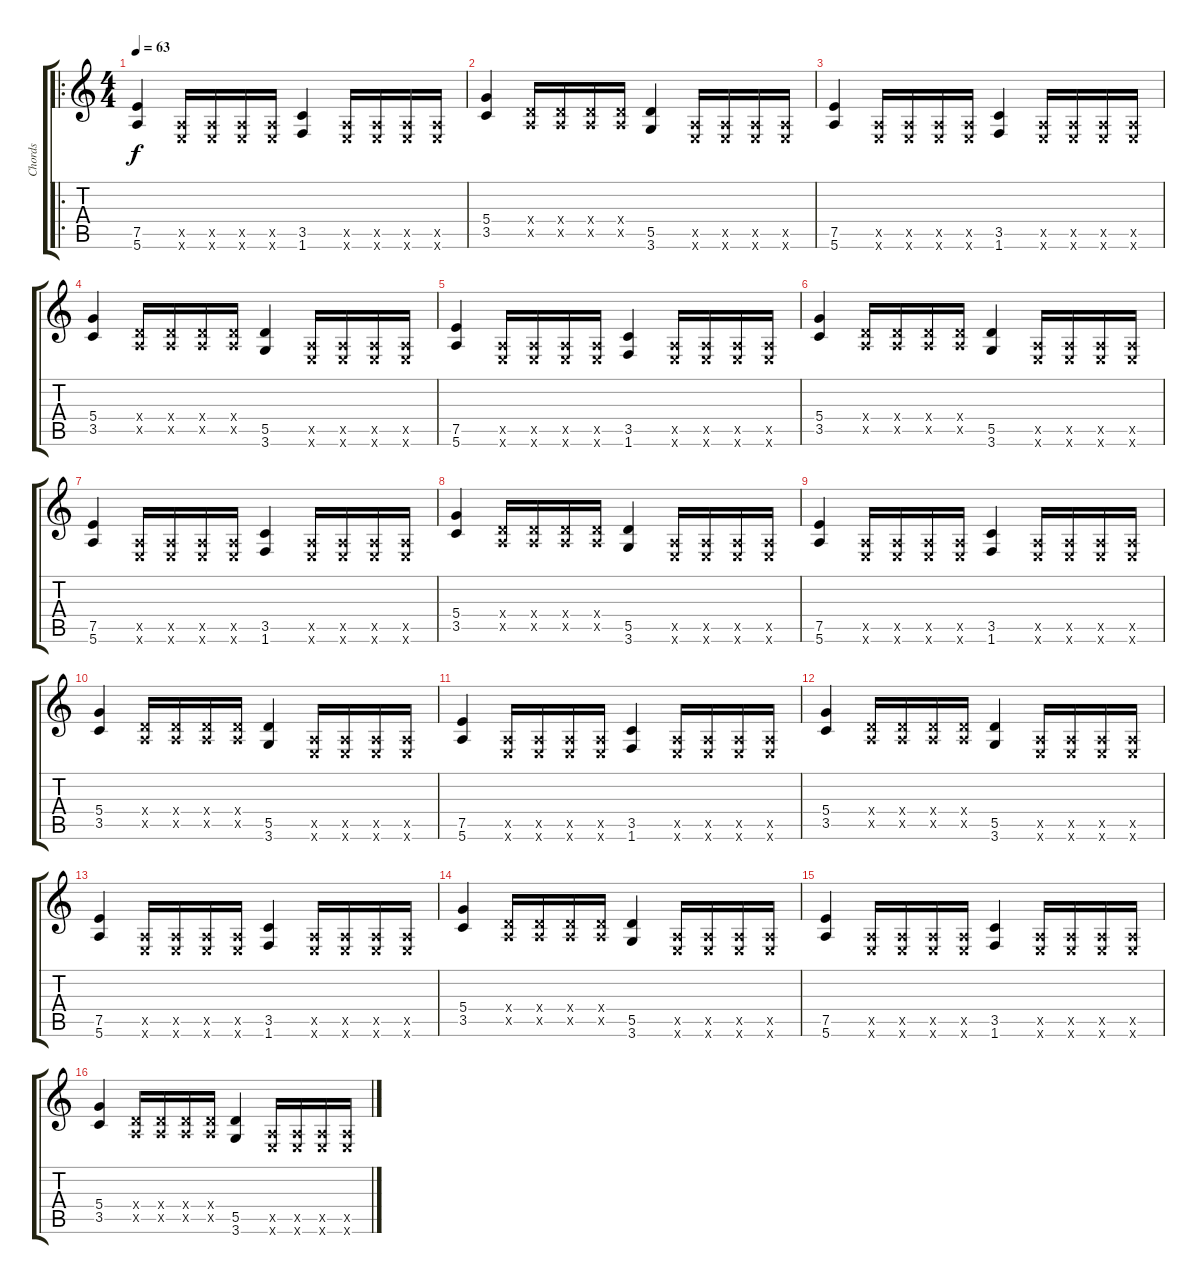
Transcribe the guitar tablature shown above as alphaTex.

\track ("Chords" "Chords") {instrument acousticguitarnylon}
\staff {score tabs}
\tuning (E4 B3 G3 D3 A2 E2) {hide}
\ro
\ts (4 4)
\tempo 63
\clef g2
\ks c
(7.5 5.6).4{dy f instrument acousticguitarnylon} (0.5{x} 0.6{x}).16 (0.5{x} 0.6{x}).16 (0.5{x} 0.6{x}).16 (0.5{x} 0.6{x}).16 (3.5 1.6).4 (0.5{x} 0.6{x}).16 (0.5{x} 0.6{x}).16 (0.5{x} 0.6{x}).16 (0.5{x} 0.6{x}).16 |
(5.4 3.5).4 (0.4{x} 0.5{x}).16 (0.4{x} 0.5{x}).16 (0.4{x} 0.5{x}).16 (0.4{x} 0.5{x}).16 (5.5 3.6).4 (0.5{x} 0.6{x}).16 (0.5{x} 0.6{x}).16 (0.5{x} 0.6{x}).16 (0.5{x} 0.6{x}).16 |
(7.5 5.6).4 (0.5{x} 0.6{x}).16 (0.5{x} 0.6{x}).16 (0.5{x} 0.6{x}).16 (0.5{x} 0.6{x}).16 (3.5 1.6).4 (0.5{x} 0.6{x}).16 (0.5{x} 0.6{x}).16 (0.5{x} 0.6{x}).16 (0.5{x} 0.6{x}).16 |
(5.4 3.5).4 (0.4{x} 0.5{x}).16 (0.4{x} 0.5{x}).16 (0.4{x} 0.5{x}).16 (0.4{x} 0.5{x}).16 (5.5 3.6).4 (0.5{x} 0.6{x}).16 (0.5{x} 0.6{x}).16 (0.5{x} 0.6{x}).16 (0.5{x} 0.6{x}).16 |
(7.5 5.6).4 (0.5{x} 0.6{x}).16 (0.5{x} 0.6{x}).16 (0.5{x} 0.6{x}).16 (0.5{x} 0.6{x}).16 (3.5 1.6).4 (0.5{x} 0.6{x}).16 (0.5{x} 0.6{x}).16 (0.5{x} 0.6{x}).16 (0.5{x} 0.6{x}).16 |
(5.4 3.5).4 (0.4{x} 0.5{x}).16 (0.4{x} 0.5{x}).16 (0.4{x} 0.5{x}).16 (0.4{x} 0.5{x}).16 (5.5 3.6).4 (0.5{x} 0.6{x}).16 (0.5{x} 0.6{x}).16 (0.5{x} 0.6{x}).16 (0.5{x} 0.6{x}).16 |
(7.5 5.6).4 (0.5{x} 0.6{x}).16 (0.5{x} 0.6{x}).16 (0.5{x} 0.6{x}).16 (0.5{x} 0.6{x}).16 (3.5 1.6).4 (0.5{x} 0.6{x}).16 (0.5{x} 0.6{x}).16 (0.5{x} 0.6{x}).16 (0.5{x} 0.6{x}).16 |
(5.4 3.5).4 (0.4{x} 0.5{x}).16 (0.4{x} 0.5{x}).16 (0.4{x} 0.5{x}).16 (0.4{x} 0.5{x}).16 (5.5 3.6).4 (0.5{x} 0.6{x}).16 (0.5{x} 0.6{x}).16 (0.5{x} 0.6{x}).16 (0.5{x} 0.6{x}).16 |
(7.5 5.6).4 (0.5{x} 0.6{x}).16 (0.5{x} 0.6{x}).16 (0.5{x} 0.6{x}).16 (0.5{x} 0.6{x}).16 (3.5 1.6).4 (0.5{x} 0.6{x}).16 (0.5{x} 0.6{x}).16 (0.5{x} 0.6{x}).16 (0.5{x} 0.6{x}).16 |
(5.4 3.5).4 (0.4{x} 0.5{x}).16 (0.4{x} 0.5{x}).16 (0.4{x} 0.5{x}).16 (0.4{x} 0.5{x}).16 (5.5 3.6).4 (0.5{x} 0.6{x}).16 (0.5{x} 0.6{x}).16 (0.5{x} 0.6{x}).16 (0.5{x} 0.6{x}).16 |
(7.5 5.6).4 (0.5{x} 0.6{x}).16 (0.5{x} 0.6{x}).16 (0.5{x} 0.6{x}).16 (0.5{x} 0.6{x}).16 (3.5 1.6).4 (0.5{x} 0.6{x}).16 (0.5{x} 0.6{x}).16 (0.5{x} 0.6{x}).16 (0.5{x} 0.6{x}).16 |
(5.4 3.5).4 (0.4{x} 0.5{x}).16 (0.4{x} 0.5{x}).16 (0.4{x} 0.5{x}).16 (0.4{x} 0.5{x}).16 (5.5 3.6).4 (0.5{x} 0.6{x}).16 (0.5{x} 0.6{x}).16 (0.5{x} 0.6{x}).16 (0.5{x} 0.6{x}).16 |
(7.5 5.6).4 (0.5{x} 0.6{x}).16 (0.5{x} 0.6{x}).16 (0.5{x} 0.6{x}).16 (0.5{x} 0.6{x}).16 (3.5 1.6).4 (0.5{x} 0.6{x}).16 (0.5{x} 0.6{x}).16 (0.5{x} 0.6{x}).16 (0.5{x} 0.6{x}).16 |
(5.4 3.5).4 (0.4{x} 0.5{x}).16 (0.4{x} 0.5{x}).16 (0.4{x} 0.5{x}).16 (0.4{x} 0.5{x}).16 (5.5 3.6).4 (0.5{x} 0.6{x}).16 (0.5{x} 0.6{x}).16 (0.5{x} 0.6{x}).16 (0.5{x} 0.6{x}).16 |
(7.5 5.6).4 (0.5{x} 0.6{x}).16 (0.5{x} 0.6{x}).16 (0.5{x} 0.6{x}).16 (0.5{x} 0.6{x}).16 (3.5 1.6).4 (0.5{x} 0.6{x}).16 (0.5{x} 0.6{x}).16 (0.5{x} 0.6{x}).16 (0.5{x} 0.6{x}).16 |
(5.4 3.5).4 (0.4{x} 0.5{x}).16 (0.4{x} 0.5{x}).16 (0.4{x} 0.5{x}).16 (0.4{x} 0.5{x}).16 (5.5 3.6).4 (0.5{x} 0.6{x}).16 (0.5{x} 0.6{x}).16 (0.5{x} 0.6{x}).16 (0.5{x} 0.6{x}).16
